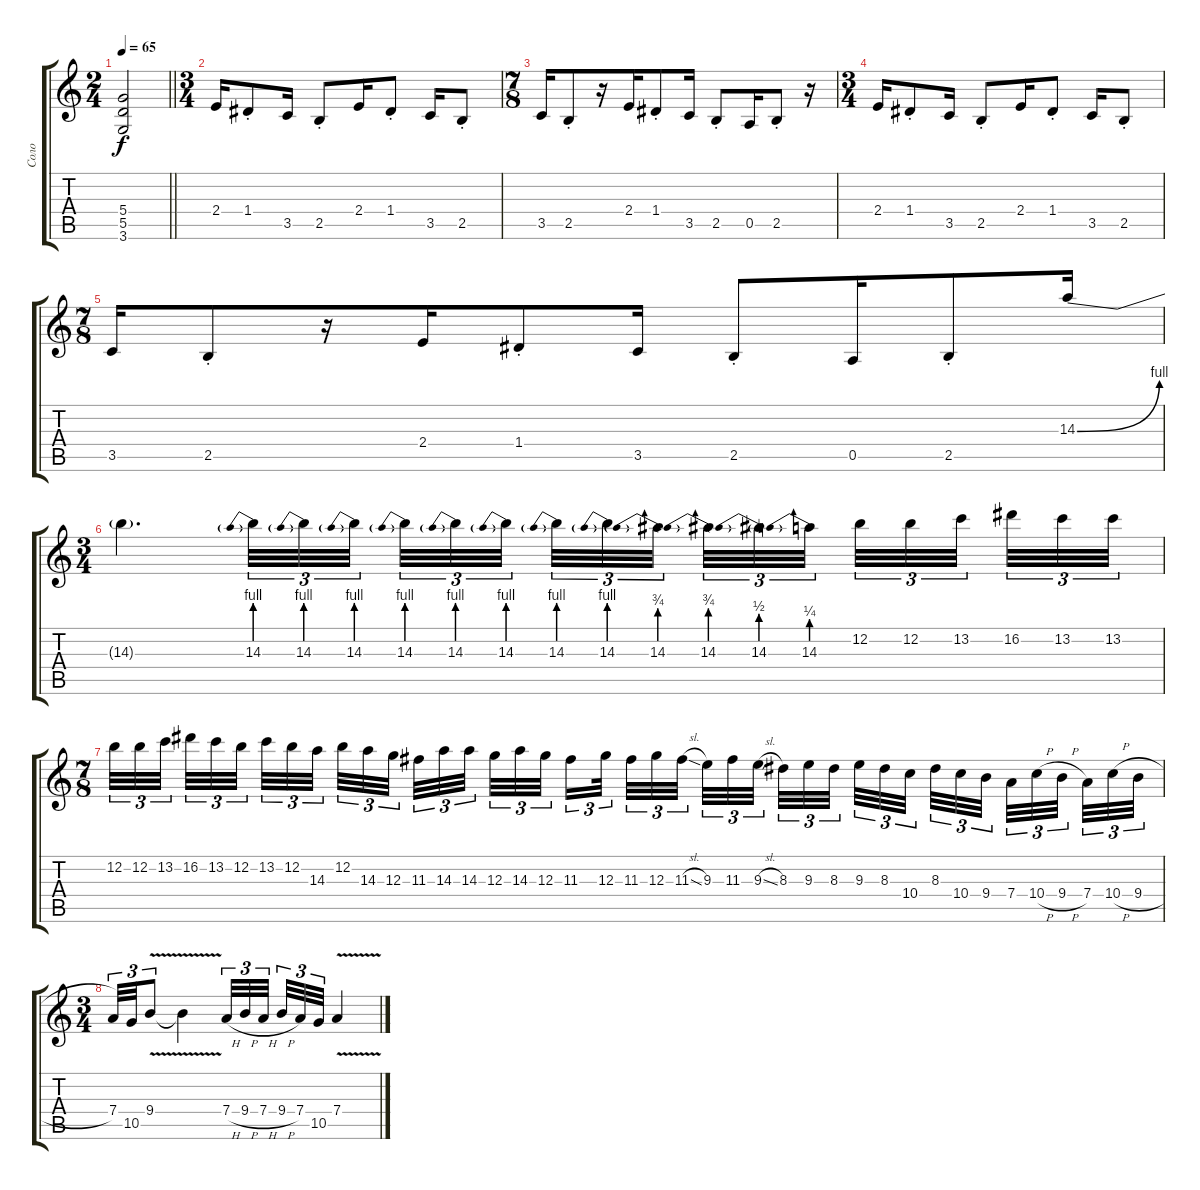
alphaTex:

\track ("Соло" "Соло") {instrument distortionguitar}
\staff {score tabs}
\tuning (E4 B3 G3 D3 A2 E2) {hide}
\ts (2 4)
\tempo 65
\clef g2
\barLineRight lightlight
\ks c
(5.4{t} 5.5{t} 3.6{t}).2{dy f} |
\ts (3 4)
2.4.16 1.4{st}.8 3.5.16 2.5{st}.8 2.4.16 1.4{st}.8 3.5.16 2.5{st}.8 |
\ts (7 8)
3.5.16 2.5{st}.8 r.16 2.4.16 1.4{st}.8 3.5.16 2.5{st}.8 0.5.16 2.5{st}.8 r.16 |
\ts (3 4)
2.4.16 1.4{st}.8 3.5.16 2.5{st}.8 2.4.16 1.4{st}.8 3.5.16 2.5{st}.8 |
\ts (7 8)
3.5.16 2.5{st}.8 r.16 2.4.16 1.4{st}.8 3.5.16 2.5{st}.8 0.5.16 2.5{st}.8 14.3{be (bend 0 0 60 4)}.16 |
\ts (3 4)
14.3{t}.4{d} 14.3{be (prebend 0 4 60 4)}.32{tu (3 2)} 14.3{be (prebend 0 4 60 4)}.32{tu (3 2)} 14.3{be (prebend 0 4 60 4)}.32{tu (3 2) beam splitsecondary} 14.3{be (prebend 0 4 60 4)}.32{tu (3 2)} 14.3{be (prebend 0 4 60 4)}.32{tu (3 2)} 14.3{be (prebend 0 4 60 4)}.32{tu (3 2)} 14.3{be (prebend 0 4 60 4)}.32{tu (3 2)} 14.3{be (prebend 0 4 60 4)}.32{tu (3 2)} 14.3{be (prebend 0 3 60 3)}.32{tu (3 2) beam splitsecondary} 14.3{be (prebend 0 3 60 3)}.32{tu (3 2)} 14.3{be (prebend 0 2 60 2)}.32{tu (3 2)} 14.3{be (prebend 0 1 60 1)}.32{tu (3 2) beam splitsecondary} 12.2.32{tu (3 2)} 12.2.32{tu (3 2)} 13.2.32{tu (3 2) beam splitsecondary} 16.2.32{tu (3 2)} 13.2.32{tu (3 2)} 13.2.32{tu (3 2)} |
\ts (7 8)
12.2.32{tu (3 2)} 12.2.32{tu (3 2)} 13.2.32{tu (3 2) beam splitsecondary} 16.2.32{tu (3 2)} 13.2.32{tu (3 2)} 12.2.32{tu (3 2)} 13.2.32{tu (3 2)} 12.2.32{tu (3 2)} 14.3.32{tu (3 2) beam splitsecondary} 12.2.32{tu (3 2)} 14.3.32{tu (3 2)} 12.3.32{tu (3 2)} 11.3.32{tu (3 2)} 14.3.32{tu (3 2)} 14.3.32{tu (3 2) beam splitsecondary} 12.3.32{tu (3 2)} 14.3.32{tu (3 2)} 12.3.32{tu (3 2)} 11.3.16{tu (3 2)} 12.3.32{tu (3 2) beam splitsecondary} 11.3.32{tu (3 2)} 12.3.32{tu (3 2)} 11.3{sl}.32{tu (3 2)} 9.3.32{tu (3 2)} 11.3.32{tu (3 2)} 9.3{sl}.32{tu (3 2) beam splitsecondary} 8.3.32{tu (3 2)} 9.3.32{tu (3 2)} 8.3.32{tu (3 2)} 9.3.32{tu (3 2)} 8.3.32{tu (3 2)} 10.4.32{tu (3 2) beam splitsecondary} 8.3.32{tu (3 2)} 10.4.32{tu (3 2)} 9.4.32{tu (3 2)} 7.4.32{tu (3 2)} 10.4{h}.32{tu (3 2)} 9.4{h}.32{tu (3 2) beam splitsecondary} 7.4.32{tu (3 2)} 10.4{h}.32{tu (3 2)} 9.4{h}.32{tu (3 2)} |
\ts (3 4)
7.4.32{tu (3 2)} 10.5.32{tu (3 2)} 9.4{v}.8{tu (3 2)} 9.4{t}.4 7.4{h}.32{tu (3 2)} 9.4{h}.32{tu (3 2)} 7.4{h}.32{tu (3 2) beam splitsecondary} 9.4{h}.32{tu (3 2)} 7.4.32{tu (3 2)} 10.5.32{tu (3 2)} 7.4{v}.4
